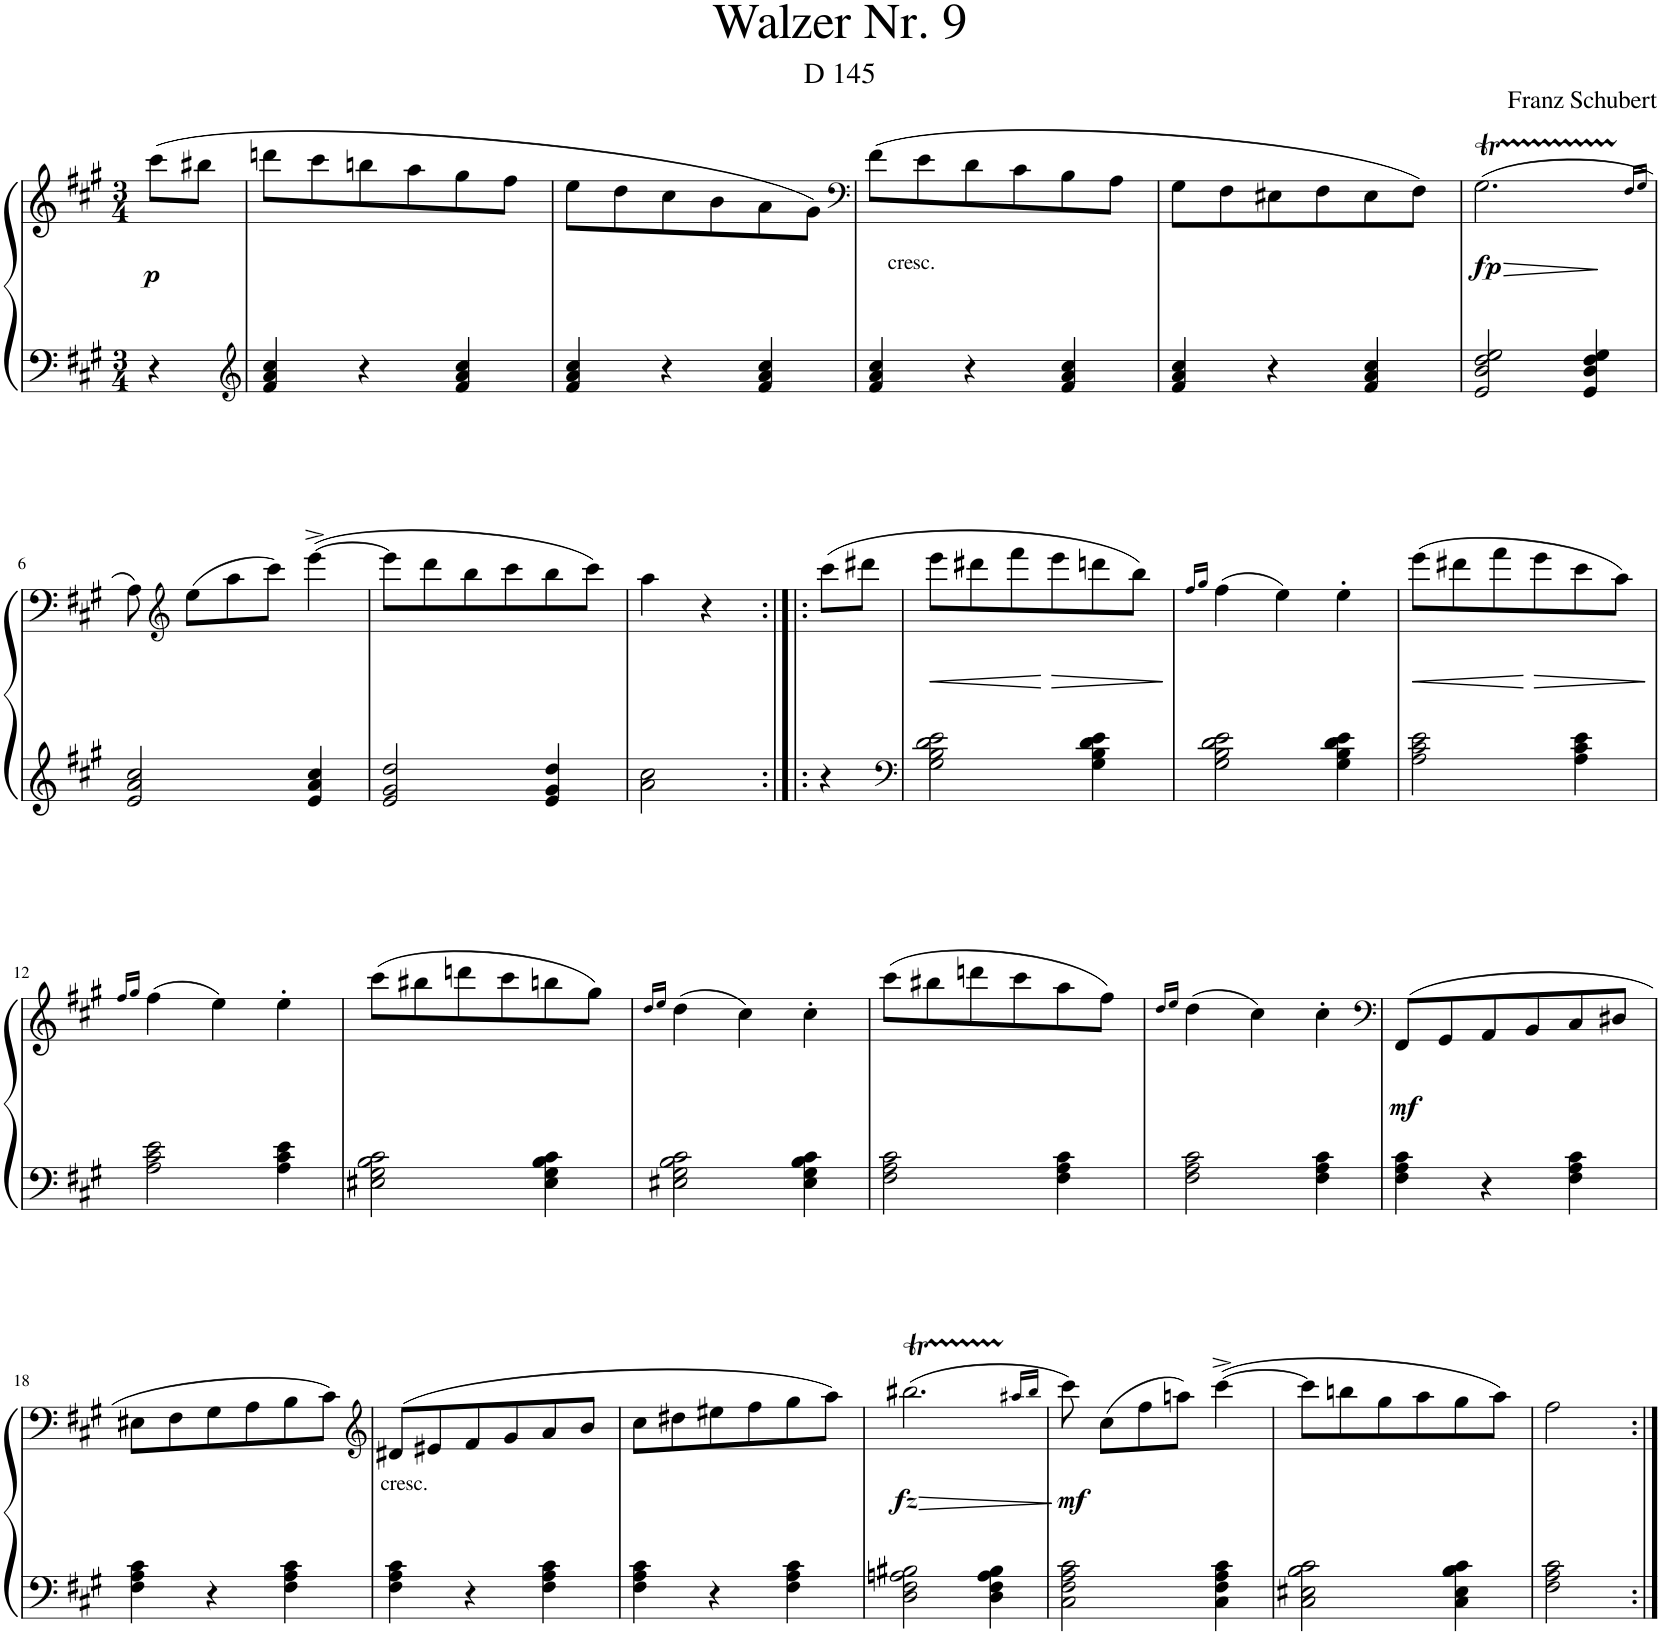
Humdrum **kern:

**kern	**kern	**dynam
*part1	*part1	*part1
*staff2	*staff1	*staff1/2
*I"Piano	*	*
*I'Pno.	*	*
*clefF4	*clefG2	*
*k[f#c#g#]	*k[f#c#g#]	*
*M3/4	*M3/4	*
=	=	=
!	!	!LO:DY:b
4r	(8ccc#\L	p
.	8bb#X\J	.
=1	=1	=1
*clefG2	*	*
4f#/ 4a/ 4cc#/	8dddn\L	.
.	8ccc#\	.
4r	8bbn\	.
.	8aa\	.
4f#/ 4a/ 4cc#/	8gg#\	.
.	8ff#\J	.
=2	=2	=2
4f#/ 4a/ 4cc#/	8ee\L	.
.	8dd\	.
4r	8cc#\	.
.	8b\	.
4f#/ 4a/ 4cc#/	8a\	.
.	8g#\J)	.
=3	=3	=3
*	*clefF4	*
!	!LO:TX:b:t=cresc.	!
4f#/ 4a/ 4cc#/	(8f#\L	.
.	8e\	.
4r	8d\	.
.	8c#\	.
4f#/ 4a/ 4cc#/	8B\	.
.	8A\J	.
=4	=4	=4
4f#/ 4a/ 4cc#/	8G#\L	.
.	8F#\	.
4r	8E#X\	.
.	8F#\	.
4f#/ 4a/ 4cc#/	8E#\	.
.	8F#\J)	.
=5	=5	=5
!	!	!LO:HP:b
!	!	!LO:DY:n=1:b
2e/ 2b/ 2dd/ 2ee/	(2.G#t\	> fp
4e/ 4b/ 4dd/ 4ee/	.	.
.	16qF#/LL	.
.	16qG#/JJ	.
.	.	]
!!LO:LB:g=z
=6	=6	=6
2e/ 2a/ 2cc#/	8A\)	.
*	*clefG2	*
.	(8ee\L	.
.	8aa\	.
.	8ccc#\J)	.
4e/ 4a/ 4cc#/	([4eee^\	.
=7	=7	=7
2e/ 2g#/ 2dd/	8eee\L]	.
.	8ddd\	.
.	8bb\	.
.	8ccc#\	.
4e/ 4g#/ 4dd/	8bb\	.
.	8ccc#\J)	.
=8	=8	=8
2a\ 2cc#\	4aa\	.
.	4r	.
=8X1:|!|:	=8X1:|!|:	=8X1:|!|:
4r	(8ccc#\L	.
.	8ddd#X\J	.
=9	=9	=9
*clefF4	*	*
!	!	!LO:HP:b
2G#\ 2B\ 2d\ 2e\	8eee\L	<
.	8ddd#X\	.
.	8fff#\	.
!	!	!LO:HP:n=1:b
.	8eee\	[ >
4G#\ 4B\ 4d\ 4e\	8dddn\	.
.	8bb\J)	.
.	.	]
=10	=10	=10
.	16qff#/LL	.
.	16qgg#/JJ	.
2G#\ 2B\ 2d\ 2e\	(4ff#\	.
.	4ee\)	.
4G#\ 4B\ 4d\ 4e\	4ee'\	.
=11	=11	=11
!	!	!LO:HP:b
2A\ 2c#\ 2e\	(8eee\L	<
.	8ddd#X\	.
.	8fff#\	.
!	!	!LO:HP:n=1:b
.	8eee\	[ >
4A\ 4c#\ 4e\	8ccc#\	.
.	8aa\J)	.
.	.	]
!!LO:LB:g=z
=12	=12	=12
.	16qff#/LL	.
.	16qgg#/JJ	.
2A\ 2c#\ 2e\	(4ff#\	.
.	4ee\)	.
4A\ 4c#\ 4e\	4ee'\	.
=13	=13	=13
2E#X\ 2G#\ 2B\ 2c#\	(8ccc#\L	.
.	8bb#X\	.
.	8dddn\	.
.	8ccc#\	.
4E#\ 4G#\ 4B\ 4c#\	8bbn\	.
.	8gg#\J)	.
=14	=14	=14
.	16qdd/LL	.
.	16qee/JJ	.
2E#X\ 2G#\ 2B\ 2c#\	(4dd\	.
.	4cc#\)	.
4E#\ 4G#\ 4B\ 4c#\	4cc#'\	.
=15	=15	=15
2F#\ 2A\ 2c#\	(8ccc#\L	.
.	8bb#X\	.
.	8dddn\	.
.	8ccc#\	.
4F#\ 4A\ 4c#\	8aa\	.
.	8ff#\J)	.
=16	=16	=16
.	16qdd/LL	.
.	16qee/JJ	.
2F#\ 2A\ 2c#\	(4dd\	.
.	4cc#\)	.
4F#\ 4A\ 4c#\	4cc#'\	.
=17	=17	=17
*	*clefF4	*
!	!	!LO:DY:a=2
4F#\ 4A\ 4c#\	(8FF#/L	mf
.	8GG#/	.
4r	8AA/	.
.	8BB/	.
4F#\ 4A\ 4c#\	8C#/	.
.	8D#X/J	.
!!LO:LB:g=z
=18	=18	=18
4F#\ 4A\ 4c#\	8E#X\L	.
.	8F#\	.
4r	8G#\	.
.	8A\	.
4F#\ 4A\ 4c#\	8B\	.
.	8c#\J)	.
=19	=19	=19
*	*clefG2	*
!	!LO:TX:b:t=cresc.	!
4F#\ 4A\ 4c#\	(8d#X/L	.
.	8e#X/	.
4r	8f#/	.
.	8g#/	.
4F#\ 4A\ 4c#\	8a/	.
.	8b/J	.
=20	=20	=20
4F#\ 4A\ 4c#\	8cc#\L	.
.	8dd#X\	.
4r	8ee#X\	.
.	8ff#\	.
4F#\ 4A\ 4c#\	8gg#\	.
.	8aa\J)	.
=21	=21	=21
!	!	!LO:HP:b
!	!	!LO:DY:n=1:b
2D\ 2F#\ 2An\ 2B#X\	(2.bb#Xt\	> fz
4D\ 4F#\ 4A\ 4B#\	.	.
.	16qaa#X/LL	.
.	16qbb#/JJ	.
.	.	]
=22	=22	=22
!	!	!LO:DY:b
2C#\ 2F#\ 2A\ 2c#\	8ccc#\)	mf
.	(8cc#\L	.
.	8ff#\	.
.	8aan\J)	.
4C#\ 4F#\ 4A\ 4c#\	([4ccc#^\	.
=23	=23	=23
2C#\ 2E#X\ 2B\ 2c#\	8ccc#\L]	.
.	8bbn\	.
.	8gg#\	.
.	8aa\	.
4C#\ 4E#\ 4B\ 4c#\	8gg#\	.
.	8aa\J)	.
=24	=24	=24
2F#\ 2A\ 2c#\	2ff#\	.
=:|!	=:|!	=:|!
*-	*-	*-
